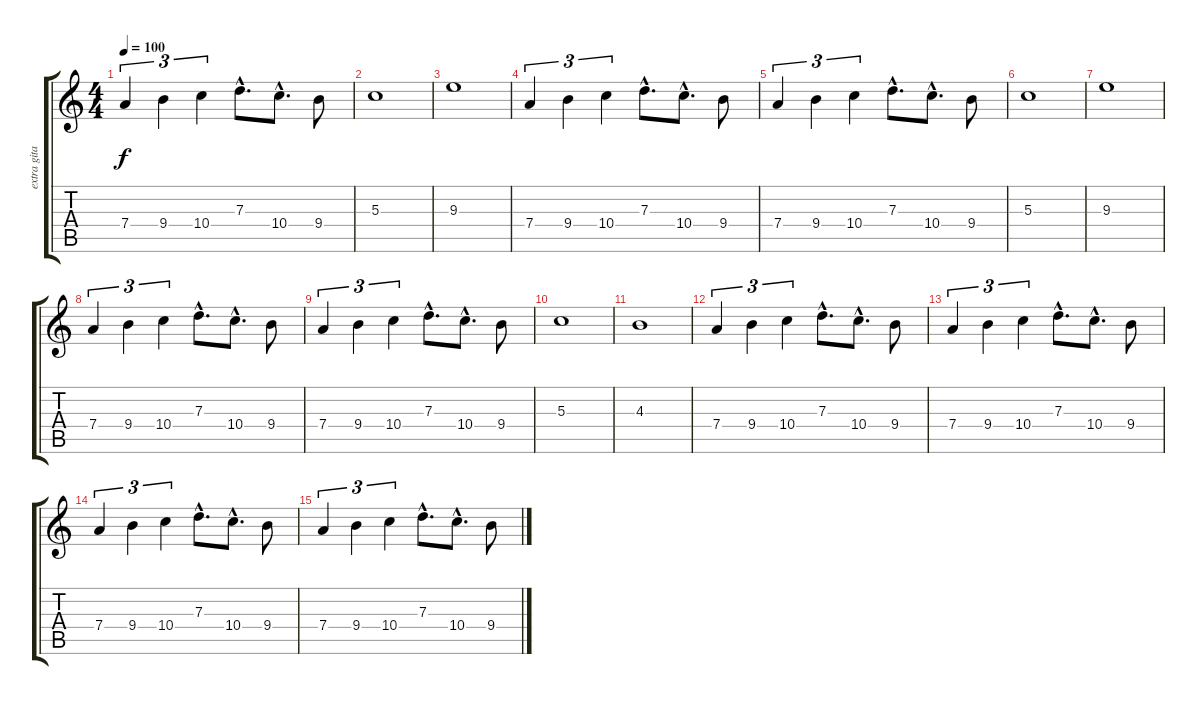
\track ("extra gitarr + kör" "extra gita") {instrument electricguitarjazz}
\staff {score tabs}
\tuning (E4 B3 G3 D3 A2 E2) {hide}
\ts (4 4)
\tempo 100
\clef g2
\ks c
7.4.4{tu (3 2) dy f} 9.4.4{tu (3 2)} 10.4.4{tu (3 2)} 7.3{hac}.8{d} 10.4{hac}.8{d} 9.4.8 |
5.3.1 |
9.3.1 |
7.4.4{tu (3 2)} 9.4.4{tu (3 2)} 10.4.4{tu (3 2)} 7.3{hac}.8{d} 10.4{hac}.8{d} 9.4.8 |
7.4.4{tu (3 2)} 9.4.4{tu (3 2)} 10.4.4{tu (3 2)} 7.3{hac}.8{d} 10.4{hac}.8{d} 9.4.8 |
5.3.1 |
9.3.1 |
7.4.4{tu (3 2)} 9.4.4{tu (3 2)} 10.4.4{tu (3 2)} 7.3{hac}.8{d} 10.4{hac}.8{d} 9.4.8 |
7.4.4{tu (3 2)} 9.4.4{tu (3 2)} 10.4.4{tu (3 2)} 7.3{hac}.8{d} 10.4{hac}.8{d} 9.4.8 |
5.3.1 |
4.3.1 |
7.4.4{tu (3 2)} 9.4.4{tu (3 2)} 10.4.4{tu (3 2)} 7.3{hac}.8{d} 10.4{hac}.8{d} 9.4.8 |
7.4.4{tu (3 2)} 9.4.4{tu (3 2)} 10.4.4{tu (3 2)} 7.3{hac}.8{d} 10.4{hac}.8{d} 9.4.8 |
7.4.4{tu (3 2)} 9.4.4{tu (3 2)} 10.4.4{tu (3 2)} 7.3{hac}.8{d} 10.4{hac}.8{d} 9.4.8 |
7.4.4{tu (3 2)} 9.4.4{tu (3 2)} 10.4.4{tu (3 2)} 7.3{hac}.8{d} 10.4{hac}.8{d} 9.4.8
